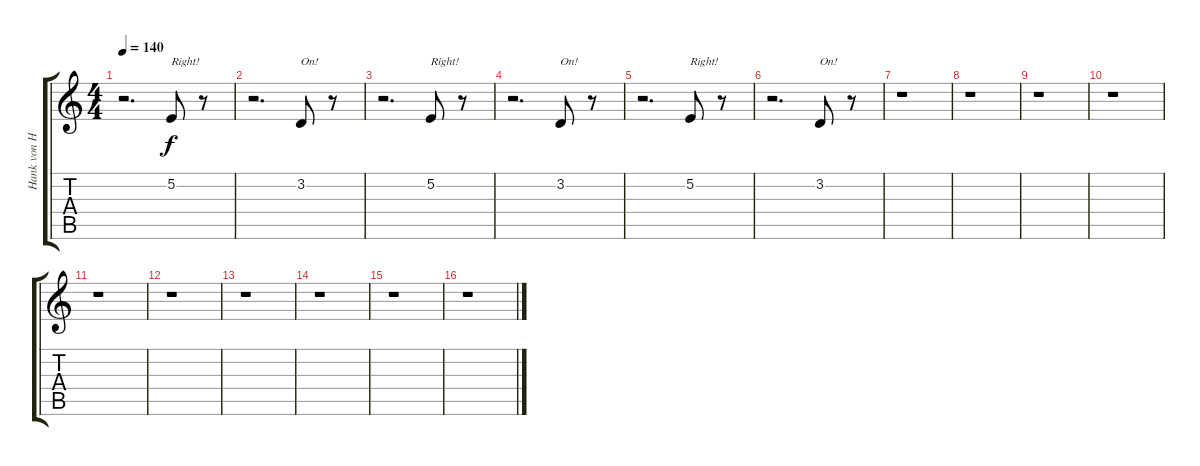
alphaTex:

\track ("Hank von Helvete" "Hank von H") {instrument viola}
\staff {score tabs}
\tuning (E4 B3 G3 D3 A2 E2) {hide}
\ts (4 4)
\tempo 140
\clef g2
\ks c
r.2{d dy f} 5.2.8{txt "Right! "} r.8 |
r.2{d} 3.2.8{txt "On!"} r.8 |
r.2{d} 5.2.8{txt "Right! "} r.8 |
r.2{d} 3.2.8{txt "On!"} r.8 |
r.2{d} 5.2.8{txt "Right! "} r.8 |
r.2{d} 3.2.8{txt "On!"} r.8 |
r.1 |
r.1 |
r.1 |
r.1 |
r.1 |
r.1 |
r.1 |
r.1 |
r.1 |
r.1
